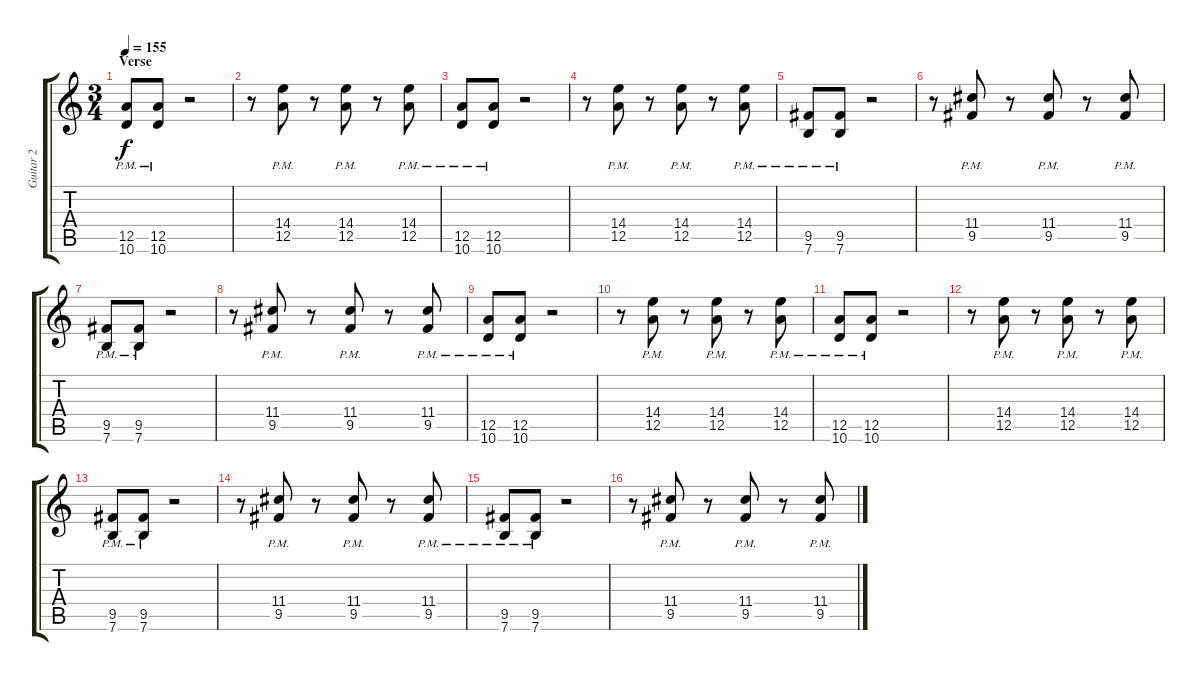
\track ("Guitar 2" "Guitar 2") {instrument overdrivenguitar}
\staff {score tabs}
\tuning (E4 B3 G3 D3 A2 E2) {hide}
\ts (3 4)
\section ("" "Verse")
\tempo 155
\clef g2
\ks c
(12.5{pm} 10.6{pm}).8{dy f} (12.5{pm} 10.6{pm}).8 r.2 |
r.8 (14.4{pm} 12.5{pm}).8 r.8 (14.4{pm} 12.5{pm}).8 r.8 (14.4{pm} 12.5{pm}).8 |
(12.5{pm} 10.6{pm}).8 (12.5{pm} 10.6{pm}).8 r.2 |
r.8 (14.4{pm} 12.5{pm}).8 r.8 (14.4{pm} 12.5{pm}).8 r.8 (14.4{pm} 12.5{pm}).8 |
(9.5{pm} 7.6{pm}).8 (9.5{pm} 7.6{pm}).8 r.2 |
r.8 (11.4{pm} 9.5{pm}).8 r.8 (11.4{pm} 9.5{pm}).8 r.8 (11.4{pm} 9.5{pm}).8 |
(9.5{pm} 7.6{pm}).8 (9.5{pm} 7.6{pm}).8 r.2 |
r.8 (11.4{pm} 9.5{pm}).8 r.8 (11.4{pm} 9.5{pm}).8 r.8 (11.4{pm} 9.5{pm}).8 |
(12.5{pm} 10.6{pm}).8 (12.5{pm} 10.6{pm}).8 r.2 |
r.8 (14.4{pm} 12.5{pm}).8 r.8 (14.4{pm} 12.5{pm}).8 r.8 (14.4{pm} 12.5{pm}).8 |
(12.5{pm} 10.6{pm}).8 (12.5{pm} 10.6{pm}).8 r.2 |
r.8 (14.4{pm} 12.5{pm}).8 r.8 (14.4{pm} 12.5{pm}).8 r.8 (14.4{pm} 12.5{pm}).8 |
(9.5{pm} 7.6{pm}).8 (9.5{pm} 7.6{pm}).8 r.2 |
r.8 (11.4{pm} 9.5{pm}).8 r.8 (11.4{pm} 9.5{pm}).8 r.8 (11.4{pm} 9.5{pm}).8 |
(9.5{pm} 7.6{pm}).8 (9.5{pm} 7.6{pm}).8 r.2 |
r.8 (11.4{pm} 9.5{pm}).8 r.8 (11.4{pm} 9.5{pm}).8 r.8 (11.4{pm} 9.5{pm}).8
